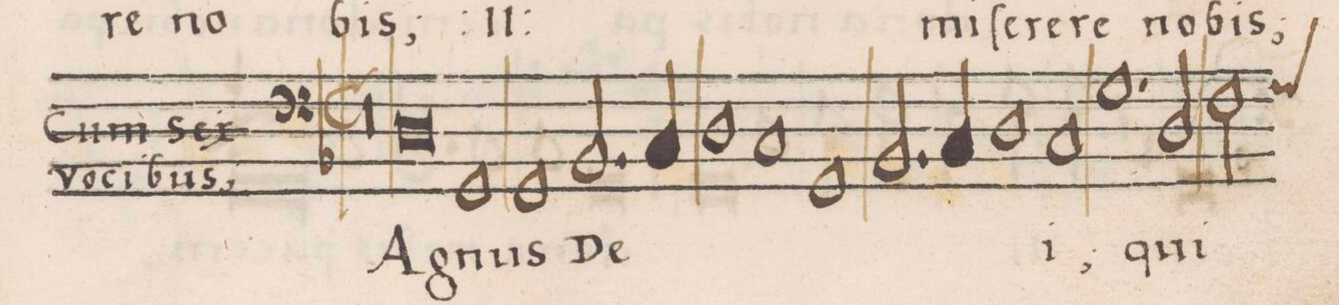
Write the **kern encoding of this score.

**kern	**text
*I"BASSVS	*
*clefF4	*
*k[b-]	*
*met(C|)	*
*M2/1	*
*M2/1	*
*met(C|)	*
0r	.
=88-	=88-
0D\	A-
=89-	=89-
1GG/	.
1GG/	-gnus
=90-	=90-
2.BB-/	De-
4C/	.
1D\	.
=91-	=91-
1C/	.
1GG/	.
=92-	=92-
2.BB-/	.
4C/	.
1D\	.
=93-	=93-
1C/	-i,
1.G\	qui
=94-	=94-
2D/	quo
*custos:G	*
2F\	.
*-	*-
